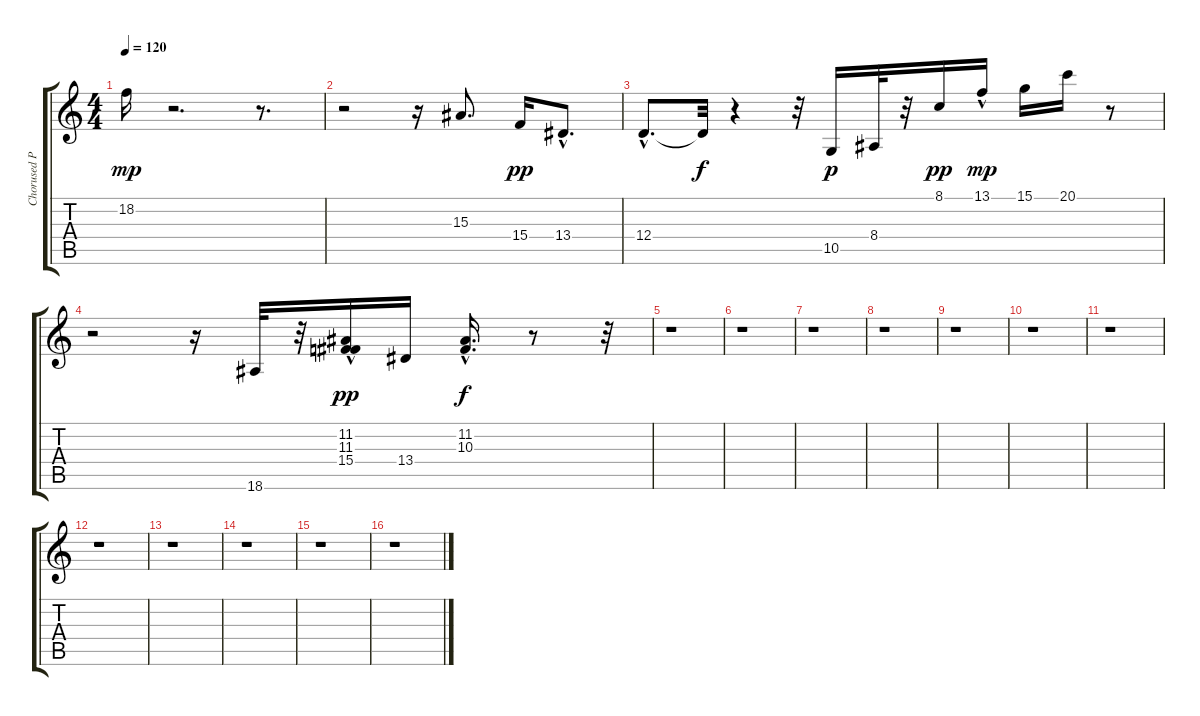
\track ("Chorused Piano" "Chorused P") {instrument electricpiano2}
\staff {score tabs}
\tuning (E4 B3 G3 D3 A2 E2) {hide}
\ts (4 4)
\tempo 120
\clef g2
\ks c
18.2.16{dy mp} r.2{d} r.8{d} |
r.2 r.16 15.3.8{d} 15.4.16{dy pp} 13.4{hac}.8{d} |
12.4{hac}.8{d} 12.4{t}.32{dy f} r.4 r.32 10.5.16{dy p} 8.4.32 r.32 8.1.16{dy pp} 13.1{hac}.16{dy mp} 15.1.16 20.1.16 r.8 |
r.2 r.16 18.6.32 r.32 (11.2 11.3{hac} 15.4).16{dy pp} 13.4.16 (11.2{hac} 10.3{hac}).16{d dy f} r.8 r.32 |
r.1 |
r.1 |
r.1 |
r.1 |
r.1 |
r.1 |
r.1 |
r.1 |
r.1 |
r.1 |
r.1 |
r.1
